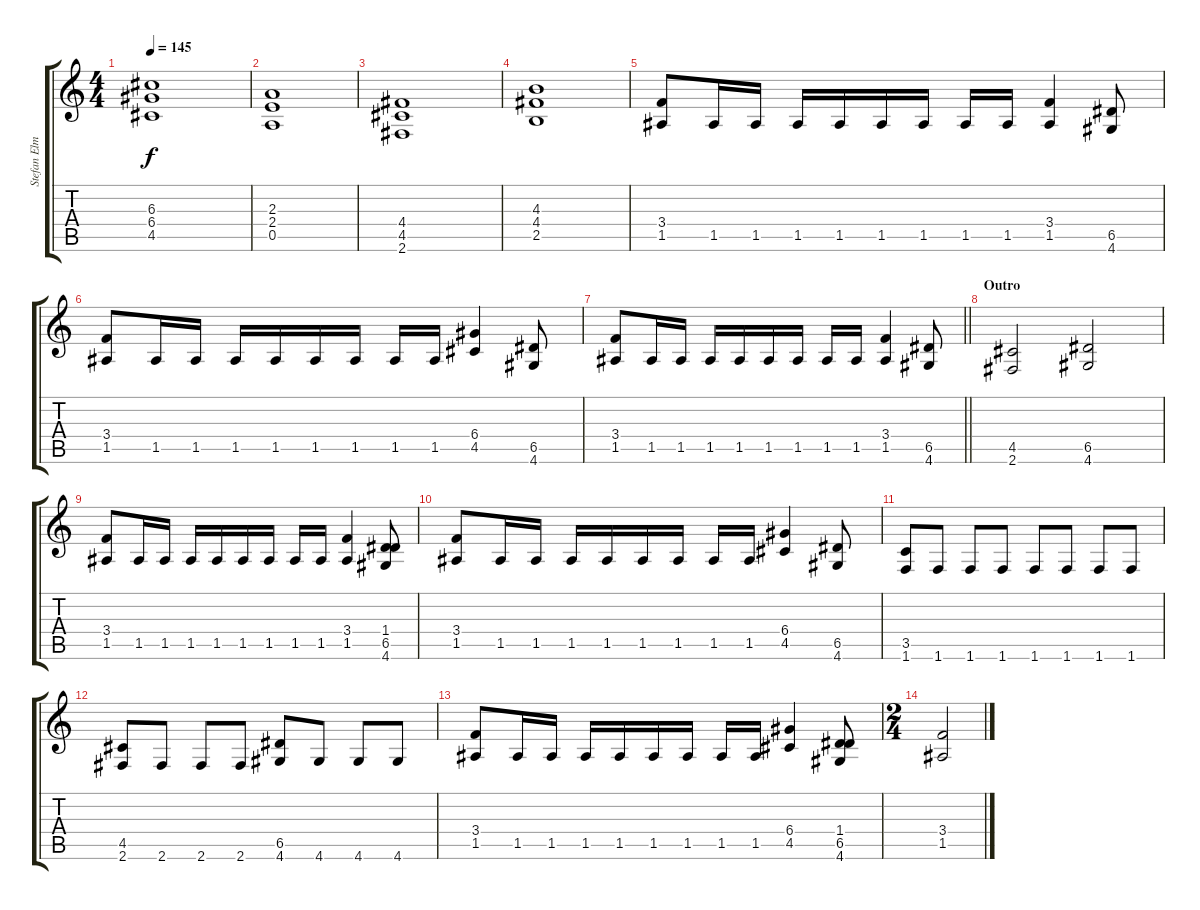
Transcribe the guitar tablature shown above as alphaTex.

\track ("Stefan Elmgren (Lead Guitar)" "Stefan Elm") {instrument distortionguitar}
\staff {score tabs}
\tuning (E4 B3 G3 D3 A2 E2) {hide}
\ts (4 4)
\tempo 145
\clef g2
\ks c
(6.3 6.4 4.5).1{dy f} |
(2.3 2.4 0.5).1 |
(4.4 4.5 2.6).1 |
(4.3 4.4 2.5).1 |
(3.4 1.5).8 1.5.16 1.5.16 1.5.16 1.5.16 1.5.16 1.5.16 1.5.16 1.5.16 (3.4 1.5).4 (6.5 4.6).8 |
(3.4 1.5).8 1.5.16 1.5.16 1.5.16 1.5.16 1.5.16 1.5.16 1.5.16 1.5.16 (6.4 4.5).4 (6.5 4.6).8 |
\barLineRight lightlight
(3.4 1.5).8 1.5.16 1.5.16 1.5.16 1.5.16 1.5.16 1.5.16 1.5.16 1.5.16 (3.4 1.5).4 (6.5 4.6).8 |
\section ("" "Outro")
(4.5 2.6).2 (6.5 4.6).2 |
(3.4 1.5).8 1.5.16 1.5.16 1.5.16 1.5.16 1.5.16 1.5.16 1.5.16 1.5.16 (3.4 1.5).4 (1.4 6.5 4.6).8 |
(3.4 1.5).8 1.5.16 1.5.16 1.5.16 1.5.16 1.5.16 1.5.16 1.5.16 1.5.16 (6.4 4.5).4 (6.5 4.6).8 |
(3.5 1.6).8 1.6.8 1.6.8 1.6.8 1.6.8 1.6.8 1.6.8 1.6.8 |
(4.5 2.6).8 2.6.8 2.6.8 2.6.8 (6.5 4.6).8 4.6.8 4.6.8 4.6.8 |
(3.4 1.5).8 1.5.16 1.5.16 1.5.16 1.5.16 1.5.16 1.5.16 1.5.16 1.5.16 (6.4 4.5).4 (1.4 6.5 4.6).8 |
\ts (2 4)
(3.4 1.5).2
